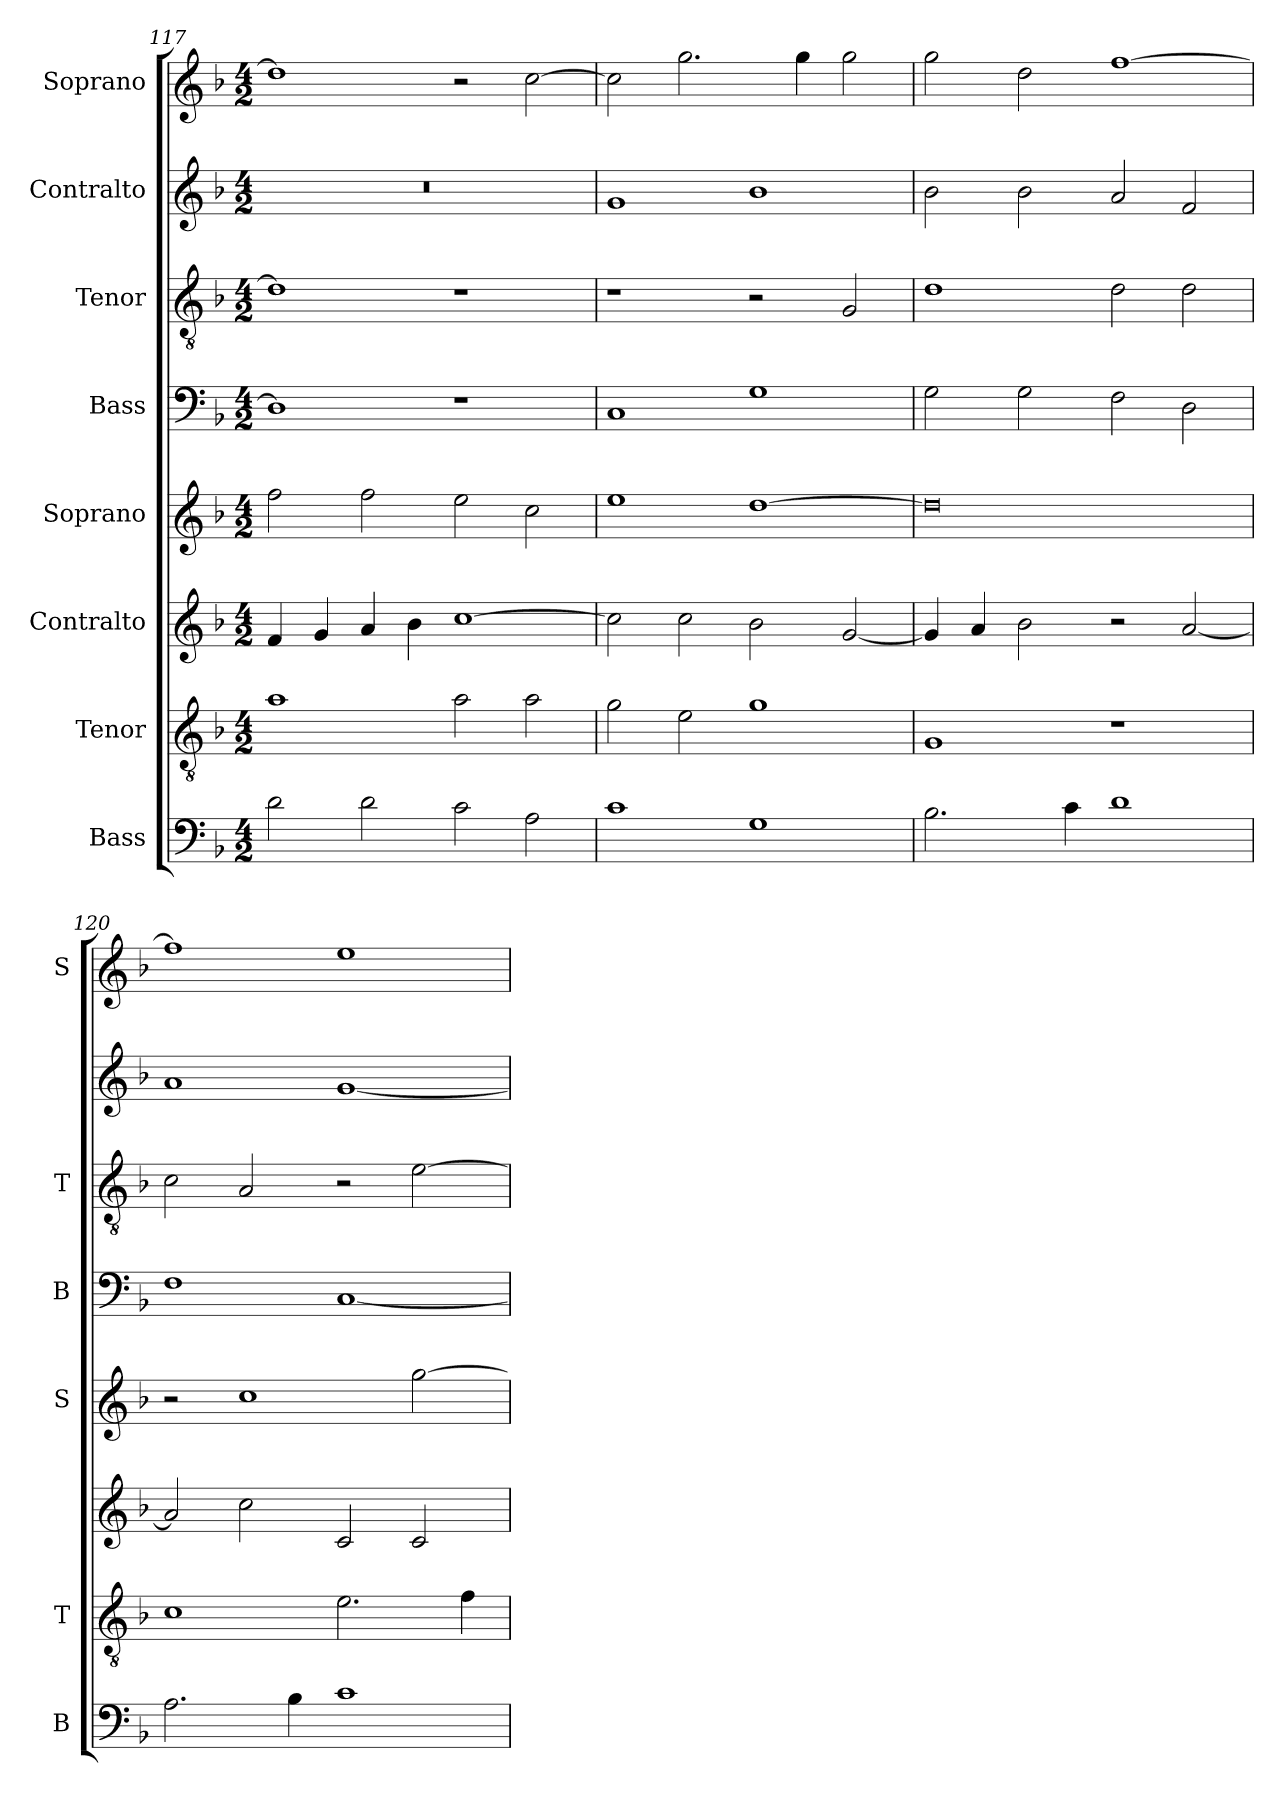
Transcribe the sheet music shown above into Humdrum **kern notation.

**kern	**kern	**kern	**kern	**kern	**kern	**kern	**kern
*part8	*part7	*part6	*part5	*part4	*part3	*part2	*part1
*staff8	*staff7	*staff6	*staff5	*staff4	*staff3	*staff2	*staff1
*I"Bass	*I"Tenor	*I"Contralto	*I"Soprano	*I"Bass	*I"Tenor	*I"Contralto	*I"Soprano
*I'B	*I'T	*	*I'S	*I'B	*I'T	*	*I'S
*clefF4	*clefGv2	*clefG2	*clefG2	*clefF4	*clefGv2	*clefG2	*clefG2
*k[b-]	*k[b-]	*k[b-]	*k[b-]	*k[b-]	*k[b-]	*k[b-]	*k[b-]
*G:dor	*G:dor	*G:dor	*G:dor	*G:dor	*G:dor	*G:dor	*G:dor
*M4/2	*M4/2	*M4/2	*M4/2	*M4/2	*M4/2	*M4/2	*M4/2
=117	=117	=117	=117	=117	=117	=117	=117
2d	1a	4f	2ff	1D]	1d]	0r	1dd]
.	.	4g	.	.	.	.	.
2d	.	4a	2ff	.	.	.	.
.	.	4b-	.	.	.	.	.
2c	2a	[1cc	2ee	1r	1r	.	2r
2A	2a	.	2cc	.	.	.	[2cc
=118	=118	=118	=118	=118	=118	=118	=118
1c	2g	2cc]	1ee	1C	1r	1g	2cc]
.	2e	2cc	.	.	.	.	2.gg
1G	1g	2b-	[1dd	1G	2r	1b-	.
.	.	.	.	.	.	.	4gg
.	.	[2g	.	.	2G	.	2gg
=119	=119	=119	=119	=119	=119	=119	=119
2.B-	1G	4g]	0dd]	2G	1d	2b-	2gg
.	.	4a	.	.	.	.	.
.	.	2b-	.	2G	.	2b-	2dd
4c	.	.	.	.	.	.	.
1d	1r	2r	.	2F	2d	2a	[1ff
.	.	[2a	.	2D	2d	2f	.
=120	=120	=120	=120	=120	=120	=120	=120
2.A	1c	2a]	2r	1F	2c	1a	1ff]
.	.	2cc	1cc	.	2A	.	.
4B-	.	.	.	.	.	.	.
1c	2.e	2c	.	[1C	2r	[1g	1ee
.	.	2c	[2gg	.	[2e	.	.
.	4f	.	.	.	.	.	.
=	=	=	=	=	=	=	=
*-	*-	*-	*-	*-	*-	*-	*-
